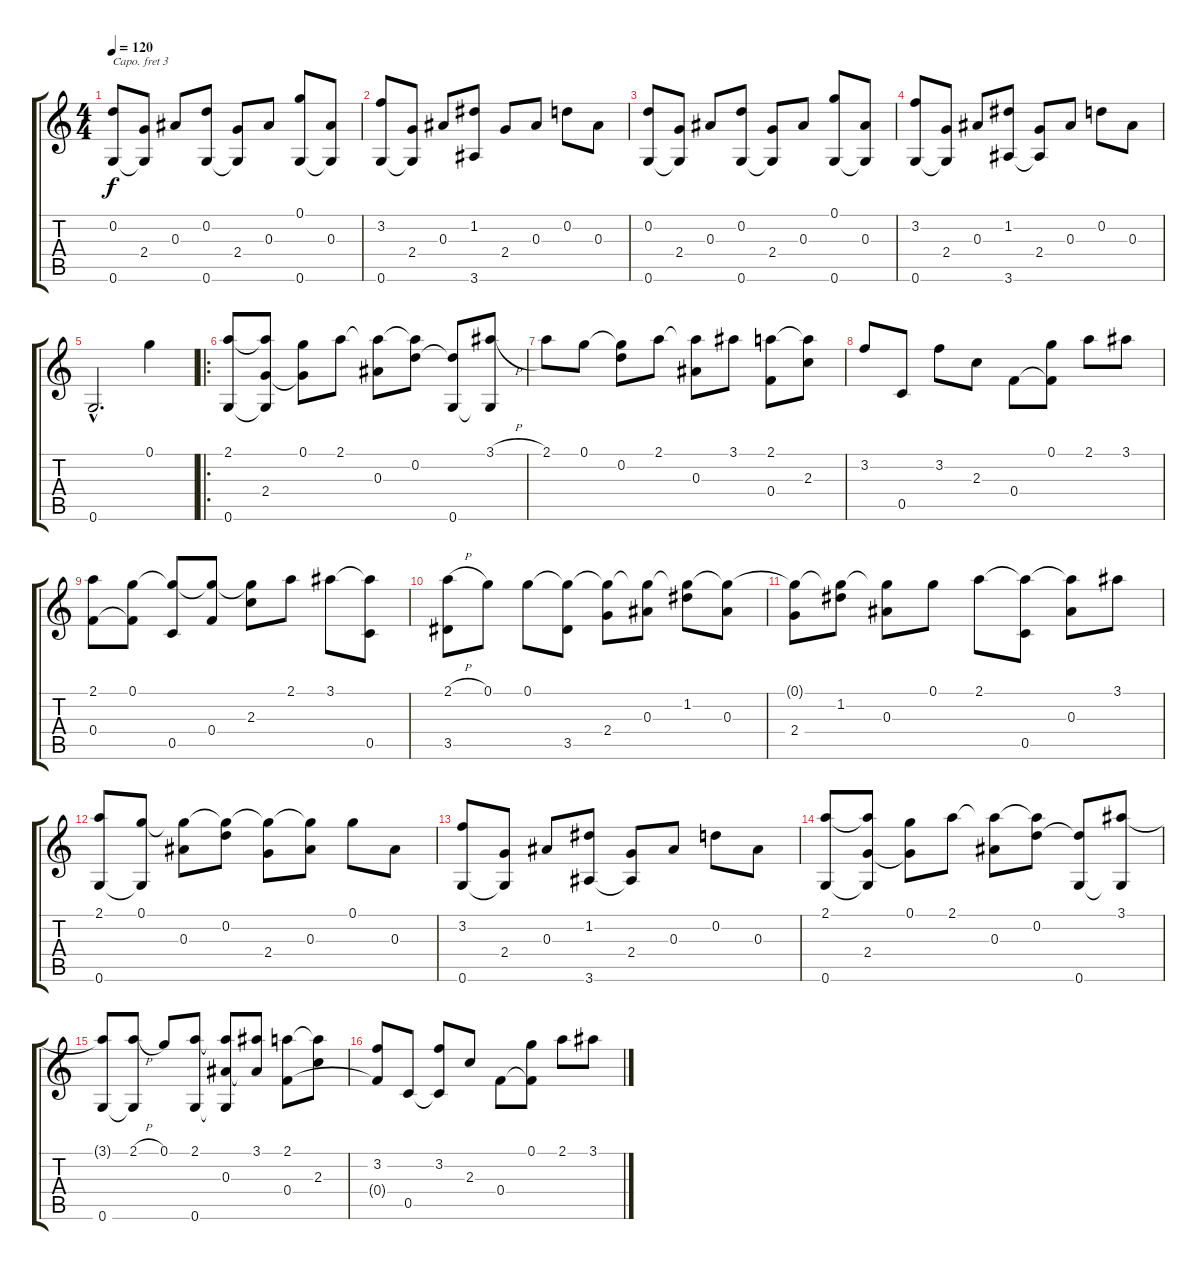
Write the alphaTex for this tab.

\track "" {instrument acousticguitarnylon}
\staff {score tabs}
\capo 3
\tuning (E4 B3 G3 D3 A2 E2) {hide}
\ts (4 4)
\tempo 120
\clef g2
\ks c
(0.2 0.6).8{dy f instrument acousticguitarnylon} (2.4 0.6{t}).8 0.3.8 (0.2 0.6).8 (2.4 0.6{t}).8 0.3.8 (0.1 0.6).8 (0.3 0.6{t}).8 |
(3.2 0.6).8 (2.4 0.6{t}).8 0.3.8 (1.2 3.6).8 2.4.8 0.3.8 0.2.8 0.3.8 |
(0.2 0.6).8 (2.4 0.6{t}).8 0.3.8 (0.2 0.6).8 (2.4 0.6{t}).8 0.3.8 (0.1 0.6).8 (0.3 0.6{t}).8 |
(3.2 0.6).8 (2.4 0.6{t}).8 0.3.8 (1.2 3.6).8 (2.4 3.6{t}).8 0.3.8 0.2.8 0.3.8 |
0.6{hac}.2{d} 0.1.4 |
\ro
(2.1 0.6).8 (2.1{t} 2.4 0.6{t}).8 (0.1 2.4{t}).8 2.1.8 (2.1{t} 0.3).8 (2.1{t} 0.2).8 (0.2{t} 0.6).8 (3.1{h} 0.6{t}).8 |
2.1.8 0.1.8 (0.1{t} 0.2).8 2.1.8 (2.1{t} 0.3).8 3.1.8 (2.1 0.4).8 (2.1{t} 2.3).8 |
3.2.8 0.5.8 3.2.8 2.3.8 0.4.8 (0.1 0.4{t}).8 2.1.8 3.1.8 |
(2.1 0.4).8 (0.1 0.4{t}).8 (0.1{t} 0.5).8 (0.1{t} 0.4).8 (0.1{t} 2.3).8 2.1.8 3.1.8 (3.1{t} 0.5).8 |
(2.1{h} 3.5).8 0.1.8 0.1.8 (0.1{t} 3.5).8 (0.1{t} 2.4).8 (0.1{t} 0.3).8 (0.1{t} 1.2).8 (0.1{t} 0.3).8 |
(0.1{t} 2.4).8 (0.1{t} 1.2).8 (0.1{t} 0.3).8 0.1.8 2.1.8 (2.1{t} 0.5).8 (2.1{t} 0.3).8 3.1.8 |
(2.1 0.6).8 (0.1 0.6{t}).8 (0.1{t} 0.3).8 (0.1{t} 0.2).8 (0.1{t} 2.4).8 (0.1{t} 0.3).8 0.1.8 0.3.8 |
(3.2 0.6).8 (2.4 0.6{t}).8 0.3.8 (1.2 3.6).8 (2.4 3.6{t}).8 0.3.8 0.2.8 0.3.8 |
(2.1 0.6).8 (2.1{t} 2.4 0.6{t}).8 (0.1 2.4{t}).8 2.1.8 (2.1{t} 0.3).8 (2.1{t} 0.2).8 (0.2{t} 0.6).8 (3.1 0.6{t}).8 |
(3.1{t} 0.6).8 (2.1{h} 0.6{t}).8 0.1.8 (2.1 0.6).8 (2.1{t} 0.3 0.6{t}).8 (3.1 0.3{t}).8 (2.1 0.4).8 (2.1{t} 2.3).8 |
(3.2 0.4{t}).8 0.5.8 (3.2 0.5{t}).8 2.3.8 0.4.8 (0.1 0.4{t}).8 2.1.8 3.1.8
